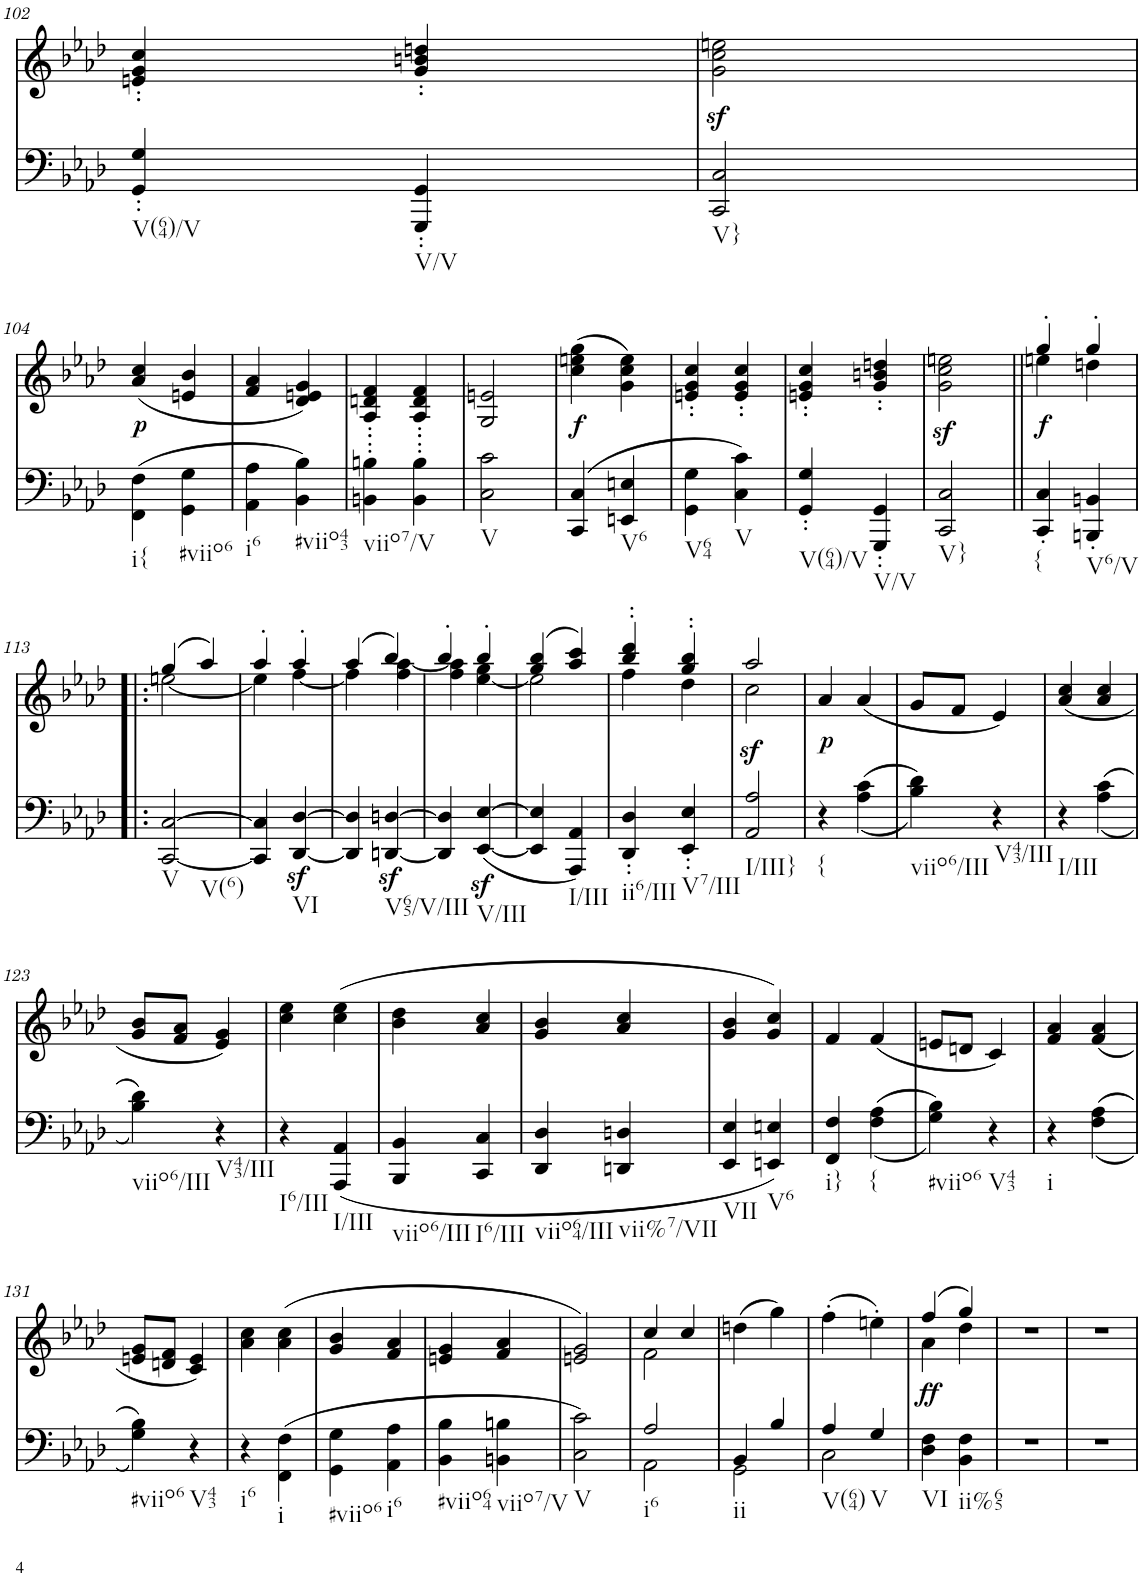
**kern	**kern	**text	**dynam
*part2	*part1	*part1	*part1
*staff2	*staff1	*staff1	*staff1
*I"piano	*I"piano	*	*
*I'Pno	*I'Pno	*	*
!!LO:PB:g=z
*clefF4	*clefG2	*	*
*k[b-e-a-d-]	*k[b-e-a-d-]	*	*
*M2/4	*M2/4	*	*
=102	=102	=102	=102
!LO:TX:b:t=V(64)/V	!	!	!
4GG/' 4G/'	4en/' 4g/' 4cc/'	.	.
!LO:TX:b:t=V/V	!	!	!
4GGG/' 4GG/'	4g/' 4bn/' 4ddn/'	.	.
=103	=103	=103	=103
!LO:TX:b:t=V}	!	!	!
2CC/ 2C/	2g\z< 2cc\z< 2een\z<	.	.
!!LO:LB:g=z
=104	=104	=104	=104
!LO:TX:b:t=i{	!	!	!
!	!	!LO:LY:b	!
(4FF\ 4F\	(4a-/ 4cc/	.	.
!LO:TX:b:t=#viio6	!	!	!
4GG\ 4G\	4en/ 4b-/	.	.
=105	=105	=105	=105
!LO:TX:b:t=i6	!	!	!
4AA-\ 4A-\	4f/ 4a-/	.	.
!LO:TX:b:t=#viio43	!	!	!
4BB-\ 4B-\)	4d-/ 4en/ 4g/)	.	.
=106	=106	=106	=106
!LO:TX:b:t=viio7/V	!	!	!
4BBn\' 4Bn\'	4A-/' 4dn/' 4f/'	.	.
4BB\' 4B\'	4A-/' 4d/' 4f/'	.	.
=107	=107	=107	=107
!LO:TX:b:t=V	!	!	!
2C\ 2c\	2G/ 2en/	.	.
=108	=108	=108	=108
!	!	!LO:LY:b	!
(4CC/ 4C/	(4cc\ 4een\ 4gg\	.	.
!LO:TX:b:t=V6	!	!	!
4EEn/ 4En/	4g\ 4cc\ 4ee\)	.	.
=109	=109	=109	=109
!LO:TX:b:t=V64	!	!	!
4GG\ 4G\	4en/' 4g/' 4cc/'	.	.
!LO:TX:b:t=V	!	!	!
4C\ 4c\)	4e/' 4g/' 4cc/'	.	.
=110	=110	=110	=110
!LO:TX:b:t=V(64)/V	!	!	!
4GG/' 4G/'	4en/' 4g/' 4cc/'	.	.
!LO:TX:b:t=V/V	!	!	!
4GGG/' 4GG/'	4g/' 4bn/' 4ddn/'	.	.
=111	=111	=111	=111
!LO:TX:b:t=V}	!	!	!
2CC/ 2C/	2g\z< 2cc\z< 2een\z<	.	.
=112||	=112||	=112||	=112||
*	*^	*	*
!LO:TX:b:t={	!	!	!	!
!	!	!	!LO:LY:b	!
4CC/' 4C/'	4gg'/	4een\	.	.
!LO:TX:b:t=V6/V	!	!	!	!
4BBBn/' 4BBn/'	4gg'/	4ddn\	.	.
!!LO:LB:g=z	!!
=113!|:	=113!|:	=113!|:	=113!|:	=113!|:
!LO:TX:b:t=V	!	!	!	!
!LO:TX:b:t=V(6)	!	!	!	!
[2CC/ [2C/	(4gg/	[2een\	.	.
.	4aa-/)	.	.	.
=114	=114	=114	=114	=114
4CC/] 4C/]	4aa-'/	4ee\]	.	.
!LO:TX:b:t=VI	!	!	!	!
[4DD-/z< [4D-/z<	4aa-'/	[4ff\	.	.
=115	=115	=115	=115	=115
4DD-/] 4D-/]	(4aa-/	4ff\]	.	.
!LO:TX:b:t=V65/V/III	!	!	!	!
[4DDn/z< [4Dn/z<	4bb-/)	4ff\ [4aa-\	.	.
=116	=116	=116	=116	=116
4DD/] 4D/]	4bb-'/	4ff\ 4aa-\]	.	.
!LO:TX:b:t=V/III	!	!	!	!
([4EE-/z< [4E-/z<	4bb-'/	[4ee-\ 4gg\	.	.
=117	=117	=117	=117	=117
4EE-/] 4E-/]	(4gg/ 4bb-/	2ee-\]	.	.
!LO:TX:b:t=I/III	!	!	!	!
4AAA-/ 4AA-/)	4aa-/ 4ccc/)	.	.	.
=118	=118	=118	=118	=118
!LO:TX:b:t=ii6/III	!	!	!	!
4DD-/' 4D-/'	4bb-/' 4ddd-/'	4ff\	.	.
!LO:TX:b:t=V7/III	!	!	!	!
4EE-/' 4E-/'	4gg/' 4bb-/'	4dd-\	.	.
=119	=119	=119	=119	=119
!LO:TX:b:t=I/III}	!	!	!	!
!	!	!	!	!LO:DY:b
2AA-/ 2A-/	2aa-/	2cc\	.	sf
=120	=120	=120	=120	=120
!LO:TX:b:t={	!	!	!	!
!	!	!	!LO:LY:b	!
*	*v	*v	*	*
4r	4a-/	.	.
((<4A-\ 4c\	(4a-/	.	.
=121	=121	=121	=121
!LO:TX:b:t=viio6/III	!	!	!
4B-\ 4d-\))	8g/L	.	.
.	8f/J	.	.
!LO:TX:b:t=V43/III	!	!	!
4r	4e-/)	.	.
=122	=122	=122	=122
!LO:TX:b:t=I/III	!	!	!
4r	(4a-/ 4cc/	.	.
((<4A-\ 4c\	4a-/ 4cc/	.	.
!!LO:LB:g=z
=123	=123	=123	=123
!LO:TX:b:t=viio6/III	!	!	!
4B-\ 4d-\))	8g/ 8b-/L	.	.
.	8f/ 8a-/J	.	.
!LO:TX:b:t=V43/III	!	!	!
4r	4e-/ 4g/)	.	.
=124	=124	=124	=124
!LO:TX:b:t=I6/III	!	!	!
4r	4cc\ 4ee-\	.	.
!LO:TX:b:t=I/III	!	!	!
(<4AAA-/ 4AA-/	(4cc\ 4ee-\	.	.
=125	=125	=125	=125
!LO:TX:b:t=viio6/III	!	!	!
4BBB-/ 4BB-/	4b-\ 4dd-\	.	.
!LO:TX:b:t=I6/III	!	!	!
4CC/ 4C/	4a-/ 4cc/	.	.
=126	=126	=126	=126
!LO:TX:b:t=viio64/III	!	!	!
4DD-/ 4D-/	4g/ 4b-/	.	.
!LO:TX:b:t=vii%7/VII	!	!	!
4DDn/ 4Dn/	4a-/ 4cc/	.	.
=127	=127	=127	=127
!LO:TX:b:t=VII	!	!	!
4EE-/ 4E-/	4g/ 4b-/	.	.
!LO:TX:b:t=V6	!	!	!
4EEn/ 4En/)	4g/ 4cc/)	.	.
=128	=128	=128	=128
!LO:TX:b:t=i}	!	!	!
4FF/ 4F/	4f/	.	.
!LO:TX:b:t={	!	!	!
(<(4F\ 4A-\	(4f/	.	.
=129	=129	=129	=129
!LO:TX:b:t=#viio6	!	!	!
4G\ 4B-\))	8en/L	.	.
.	8dn/J	.	.
!LO:TX:b:t=V43	!	!	!
4r	4c/)	.	.
=130	=130	=130	=130
!LO:TX:b:t=i	!	!	!
4r	4f/ 4a-/	.	.
((<4F\ 4A-\	(4f/ 4a-/	.	.
!!LO:LB:g=z
=131	=131	=131	=131
!LO:TX:b:t=#viio6	!	!	!
4G\ 4B-\))	8en/ 8g/L	.	.
.	8dn/ 8f/J	.	.
!LO:TX:b:t=V43	!	!	!
4r	4c/ 4e/)	.	.
=132	=132	=132	=132
!LO:TX:b:t=i6	!	!	!
4r	4a-\ 4cc\	.	.
!LO:TX:b:t=i	!	!	!
(4FF\ 4F\	(4a-\ 4cc\	.	.
=133	=133	=133	=133
!LO:TX:b:t=#viio6	!	!	!
4GG\ 4G\	4g/ 4b-/	.	.
!LO:TX:b:t=i6	!	!	!
4AA-\ 4A-\	4f/ 4a-/	.	.
=134	=134	=134	=134
!LO:TX:b:t=#viio64	!	!	!
4BB-\ 4B-\	4en/ 4g/	.	.
!LO:TX:b:t=viio7/V	!	!	!
4BBn\ 4Bn\	4f/ 4a-/	.	.
=135	=135	=135	=135
!LO:TX:b:t=V	!	!	!
2C\ 2c\)	2en/ 2g/)	.	.
=136	=136	=136	=136
*^	*^	*	*
!LO:TX:b:t=i6	!	!	!	!	!
2A-/	2AA-\	4cc/	2f\	.	.
.	.	4cc/	.	.	.
*	*	*v	*v	*	*
=137	=137	=137	=137	=137
!LO:TX:b:t=ii	!	!	!	!
4BB-/	2GG\	(4ddn\	.	.
4B-/	.	4gg\)	.	.
=138	=138	=138	=138	=138
!LO:TX:b:t=V(64)	!	!	!	!
4A-/	2C\	(4ff'\	.	.
!LO:TX:b:t=V	!	!	!	!
4G/	.	4een'\)	.	.
*v	*v	*	*	*
=139	=139	=139	=139
!LO:TX:b:t=VI	!	!	!
!	!	!LO:LY:b	!
*	*^	*	*
4D-\ 4F\	(4ff/	4a-\	.	.
!LO:TX:b:t=ii%65	!	!	!	!
4BB-\ 4F\	4gg/)	4dd-\	.	.
*	*v	*v	*	*
=140	=140	=140	=140
2r	2r	.	.
=141	=141	=141	=141
2r	2r	.	.
=	=	=	=
*-	*-	*-	*-
